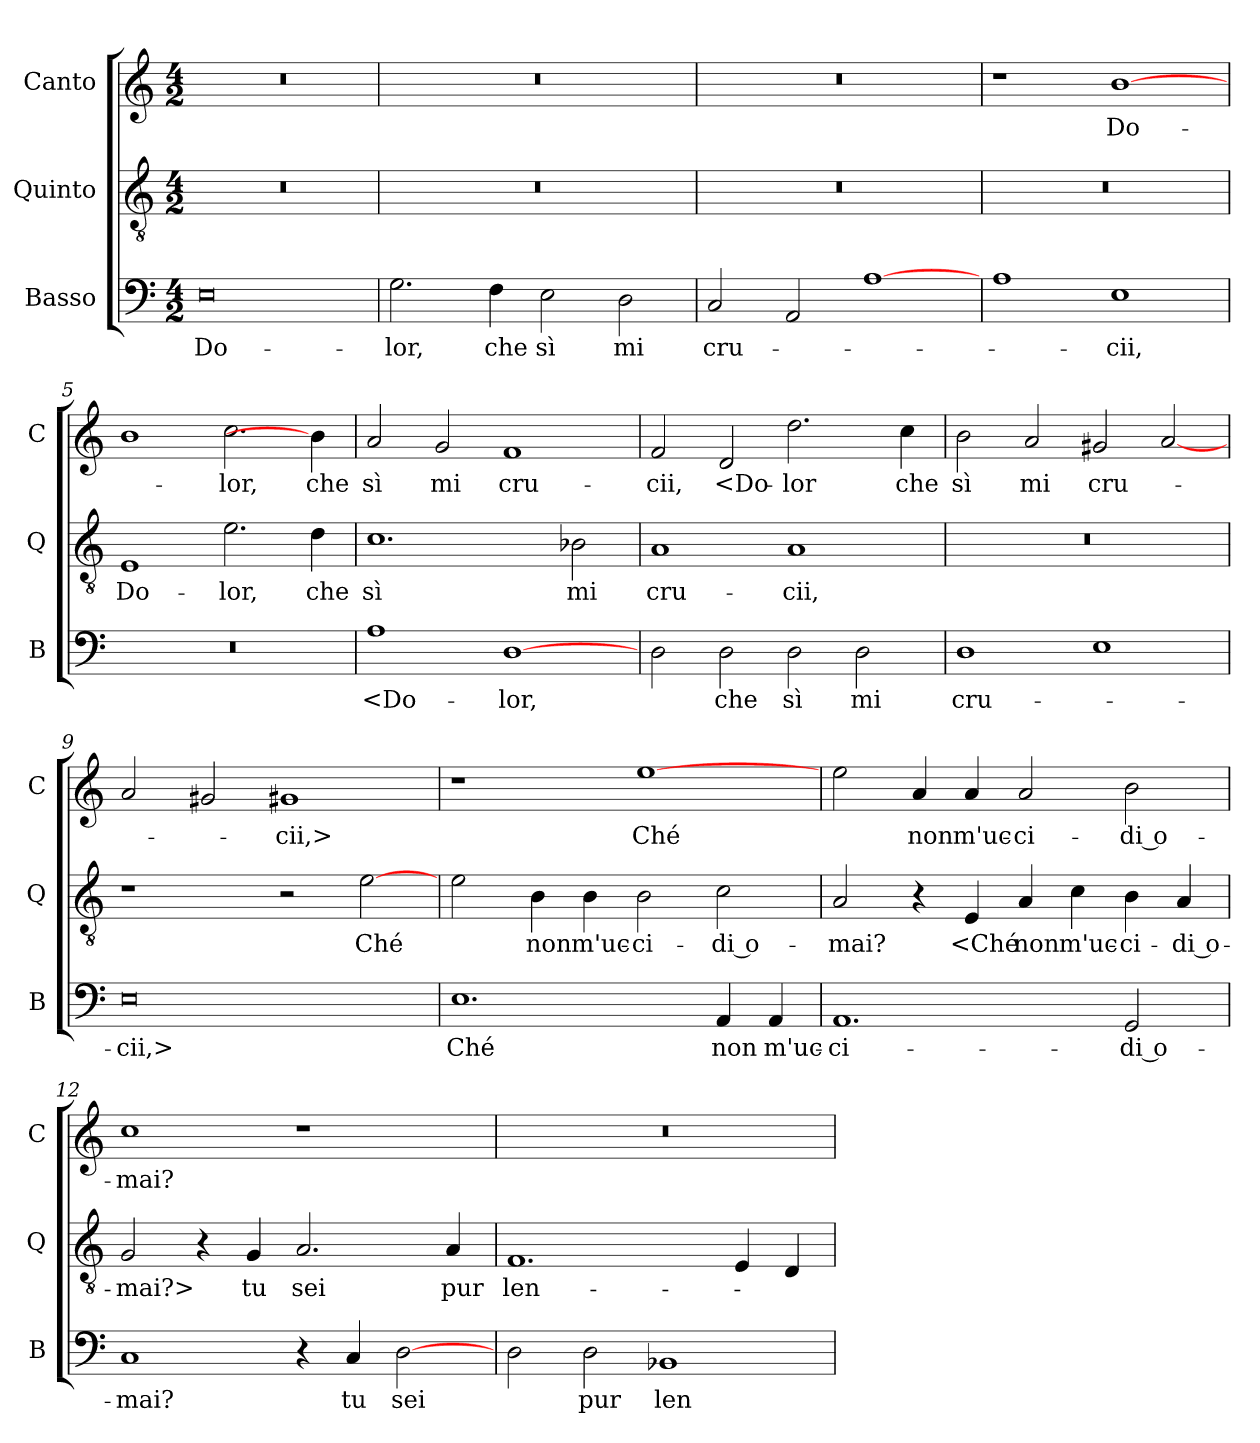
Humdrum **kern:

**kern	**text	**kern	**text	**kern	**text
*part3	*part3	*part2	*part2	*part1	*part1
*staff3	*staff3	*staff2	*staff2	*staff1	*staff1
*I"Basso	*	*I"Quinto	*	*I"Canto	*
*I'B	*	*I'Q	*	*I'C	*
*clefF4	*	*clefGv2	*	*clefG2	*
*k[]	*	*k[]	*	*k[]	*
*M4/2	*	*M4/2	*	*M4/2	*
=1	=1	=1	=1	=1	=1
0E	Do-	0r	.	0r	.
=2	=2	=2	=2	=2	=2
2.G	-lor,	0r	.	0r	.
4F	che	.	.	.	.
2E	sì	.	.	.	.
2D	mi	.	.	.	.
=3	=3	=3	=3	=3	=3
2C	cru-	0r	.	0r	.
2AA	.	.	.	.	.
[1A	.	.	.	.	.
=4	=4	=4	=4	=4	=4
1A	.	0r	.	1r	.
1E	-cii,	.	.	[1b	Do-
=5	=5	=5	=5	=5	=5
0r	.	1E	Do-	1b	.
.	.	2.e	-lor,	2.cc	-lor,
.	.	4d	che	4b]	che
=6	=6	=6	=6	=6	=6
1A	<Do-	1.c	sì	2a	sì
.	.	.	.	2g	mi
[1D	-lor,	.	.	1f	cru-
.	.	2B-X	mi	.	.
=7	=7	=7	=7	=7	=7
2D	.	1A	cru-	2f	-cii,
2D	che	.	.	2d	<Do-
2D	sì	1A	-cii,	2.dd	-lor
2D	mi	.	.	.	.
.	.	.	.	4cc	che
=8	=8	=8	=8	=8	=8
1D	cru-	0r	.	2b	sì
.	.	.	.	2a	mi
1E	.	.	.	2g#X	cru-
.	.	.	.	[2a	.
=9	=9	=9	=9	=9	=9
0E	-cii,>	1r	.	2a	.
.	.	.	.	2g#X	.
.	.	2r	.	1g#X	-cii,>
.	.	[2e	Ché	.	.
=10	=10	=10	=10	=10	=10
1.E	Ché	2e	.	1r	.
.	.	4B	non	.	.
.	.	4B	m'uc-	.	.
.	.	2B	-ci-	[1ee	Ché
4AA	non	2c	-di o-	.	.
4AA	m'uc-	.	.	.	.
=11	=11	=11	=11	=11	=11
1.AA	-ci-	2A	-mai?	2ee	.
.	.	4r	.	4a	non
.	.	4E	<Ché	4a	m'uc-
.	.	4A	non	2a	-ci-
.	.	4c	m'uc-	.	.
2GG	-di o-	4B	-ci-	2b	-di o-
.	.	4A	-di o-	.	.
=12	=12	=12	=12	=12	=12
1C	-mai?	2G	-mai?>	1cc	-mai?
.	.	4r	.	.	.
.	.	4G	tu	.	.
4r	.	2.A	sei	1r	.
4C	tu	.	.	.	.
[2D	sei	.	.	.	.
.	.	4A	pur	.	.
=13	=13	=13	=13	=13	=13
2D	.	1.F	len-	0r	.
2D	pur	.	.	.	.
1BB-X	len-	.	.	.	.
.	.	4E	.	.	.
.	.	4D	.	.	.
=	=	=	=	=	=
*-	*-	*-	*-	*-	*-
